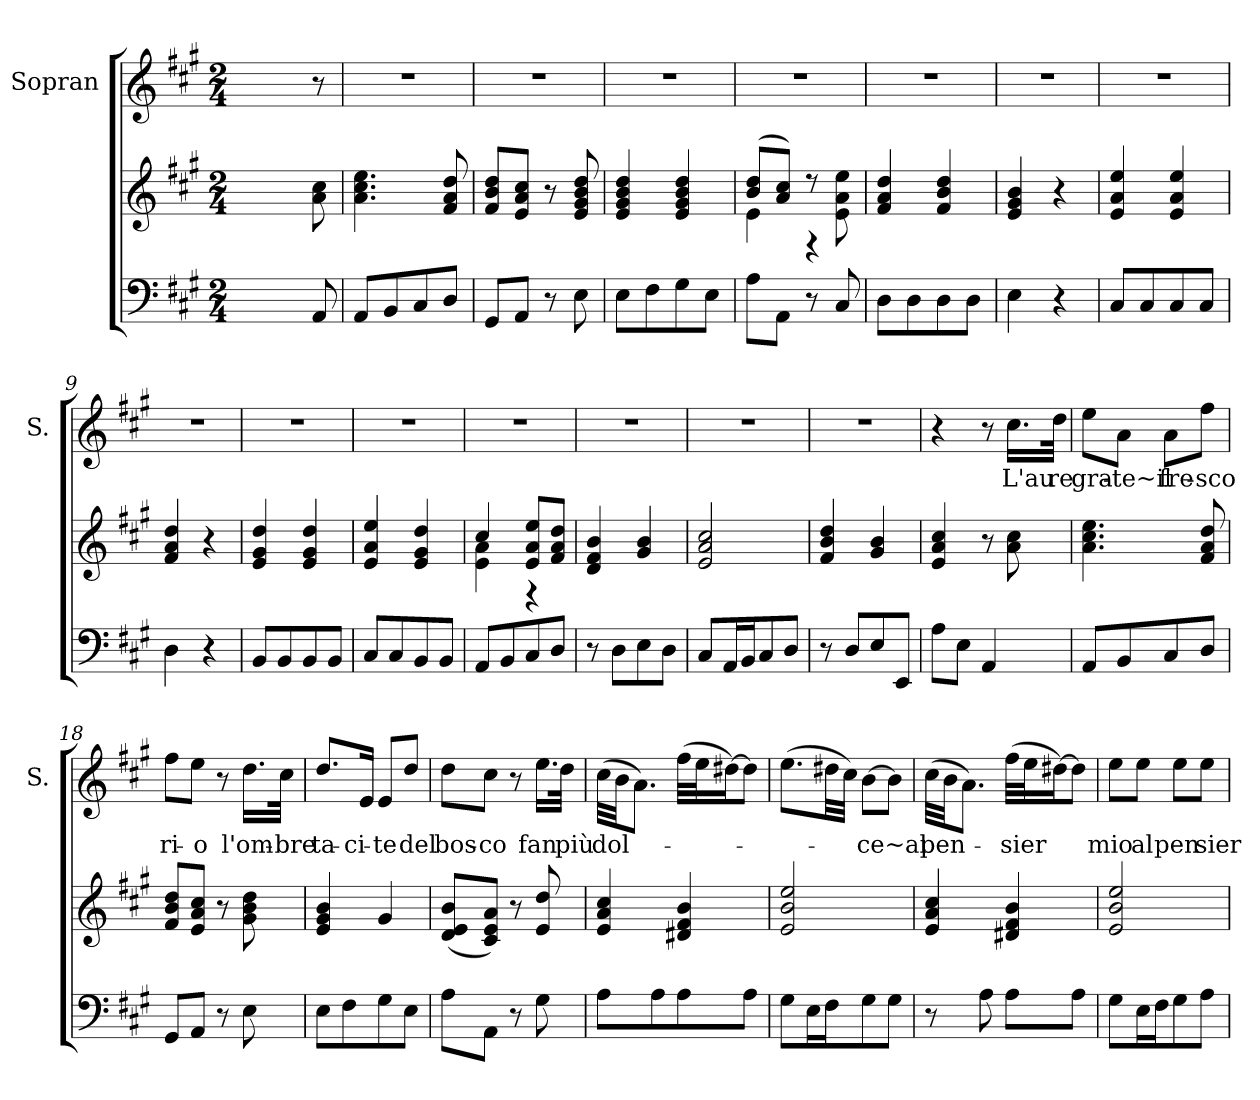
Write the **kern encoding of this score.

**kern	**kern	**kern	**text
*part2	*part2	*part1	*part1
*staff3	*staff2	*staff1	*staff1
*	*	*I"Sopran	*
*	*	*I'S.	*
*clefF4	*clefG2	*clefG2	*
*k[f#c#g#]	*k[f#c#g#]	*k[f#c#g#]	*
*M2/4	*M2/4	*M2/4	*
=1	=1	=1	=1
4ryy	4.ryy	4.ryy	.
8ryy	.	.	.
8AA	8a 8cc#	8r	.
=2	=2	=2	=2
8AAL	4.a 4.cc# 4.ee	2r	.
8BB	.	.	.
8C#	.	.	.
8DJ	8f# 8a 8dd	.	.
=3	=3	=3	=3
8GG#L	8f# 8b 8ddL	2r	.
8AAJ	8e 8a 8cc#J	.	.
8r	8r	.	.
8E	8e 8g# 8b 8dd	.	.
=4	=4	=4	=4
8EL	4e 4g# 4b 4dd	2r	.
8F#	.	.	.
8G#	4e 4g# 4b 4dd	.	.
8EJ	.	.	.
=5	=5	=5	=5
*	*^	*	*
8AL	(8b 8ddL	4e	2r	.
8AAJ	8a 8cc#J)	.	.	.
8r	8r	4r	.	.
8C#	8e\ 8a\ 8ee\	.	.	.
*	*v	*v	*	*
=6	=6	=6	=6
8DL	4f# 4a 4dd	2r	.
8D	.	.	.
8D	4f# 4b 4dd	.	.
8DJ	.	.	.
=7	=7	=7	=7
4E	4e 4g# 4b	2r	.
4r	4r	.	.
!!LO:LB:g=z
=8	=8	=8	=8
8C#L	4e 4a 4ee	2r	.
8C#	.	.	.
8C#	4e 4a 4ee	.	.
8C#J	.	.	.
=9	=9	=9	=9
4D	4f# 4a 4dd	2r	.
4r	4r	.	.
=10	=10	=10	=10
8BBL	4e 4g# 4dd	2r	.
8BB	.	.	.
8BB	4e 4g# 4dd	.	.
8BBJ	.	.	.
=11	=11	=11	=11
8C#L	4e 4a 4ee	2r	.
8C#	.	.	.
8BB	4e 4g# 4dd	.	.
8BBJ	.	.	.
=12	=12	=12	=12
*	*^	*	*
8AAL	4cc#	4e 4a	2r	.
8BB	.	.	.	.
8C#	8e 8a 8eeL	4r	.	.
8DJ	8f# 8a 8ddJ	.	.	.
*	*v	*v	*	*
=13	=13	=13	=13
8r	4d 4f# 4b	2r	.
8DL	.	.	.
8E	4g# 4b	.	.
8DJ	.	.	.
=14	=14	=14	=14
8C#L	2e 2a 2cc#	2r	.
16AAL	.	.	.
16BBJ	.	.	.
8C#	.	.	.
8DJ	.	.	.
!!LO:LB:g=z
=15	=15	=15	=15
8r	4f# 4b 4dd	2r	.
8DL	.	.	.
8E	4g# 4b	.	.
8EEJ	.	.	.
=16	=16	=16	=16
8AL	4e 4a 4cc#	4r	.
8EJ	.	.	.
4AA	8r	8r	.
.	8a 8cc#	16.cc#LL	L'au
.	.	32ddJJk	-re
=17	=17	=17	=17
8AAL	4.a 4.cc# 4.ee	8eeL	gra-
8BB	.	8aJ	-te~il
8C#	.	8aL	fre-
8DJ	8f# 8a 8dd	8ff#J	-sco
=18	=18	=18	=18
8GG#L	8f# 8b 8ddL	8ff#L	ri-
8AAJ	8e 8a 8cc#J	8eeJ	-o
8r	8r	8r	.
8E	8g# 8b 8dd	16.ddLL	l'om-
.	.	32cc#JJk	-bre
=19	=19	=19	=19
8EL	4e 4g# 4b	8.ddL	ta-
8F#	.	.	.
.	.	16eJk	-ci-
8G#	4g#	8eL	-te
8EJ	.	8ddJ	del
!!LO:LB:g=z
=20	=20	=20	=20
8AL	(8d 8e 8bL	8ddL	bos-
8AAJ	8c# 8e 8aJ)	8cc#J	-co
8r	8r	8r	.
8G#	8e 8dd	16.eeLL	fan
.	.	32ddJJk	più
=21	=21	=21	=21
8AL	4e 4a 4cc#	(32cc#LLL	dol-
.	.	32bJJ	.
.	.	8.aJ)	.
8A	.	.	.
8A	4d#X 4f# 4b	(32ff#LLL	.
.	.	32eeJ	.
.	.	[16dd#XJ)	.
8AJ	.	8dd#J]	.
=22	=22	=22	=22
8G#L	2e 2b 2ee	(8.eeL	.
16EL	.	.	.
16F#J	.	32dd#XLL	.
.	.	32cc#JJJ)	.
8G#	.	[8b\L	-ce~al
8G#J	.	8b\J]	.
=23	=23	=23	=23
8r	4e 4a 4cc#	(32cc#LLL	pen-
.	.	32bJJ	.
.	.	8.aJ)	.
8A	.	.	.
8AL	4d#X 4f# 4b	(32ff#LLL	-sier
.	.	32eeJ	.
.	.	[16dd#XJ)	.
8AJ	.	8dd#J]	.
=24	=24	=24	=24
8G#L	2e 2b 2ee	8eeL	mio
16EL	.	8eeJ	al
16F#J	.	.	.
8G#	.	8eeL	pen
8AJ	.	8eeJ	sier
=	=	=	=
*-	*-	*-	*-
